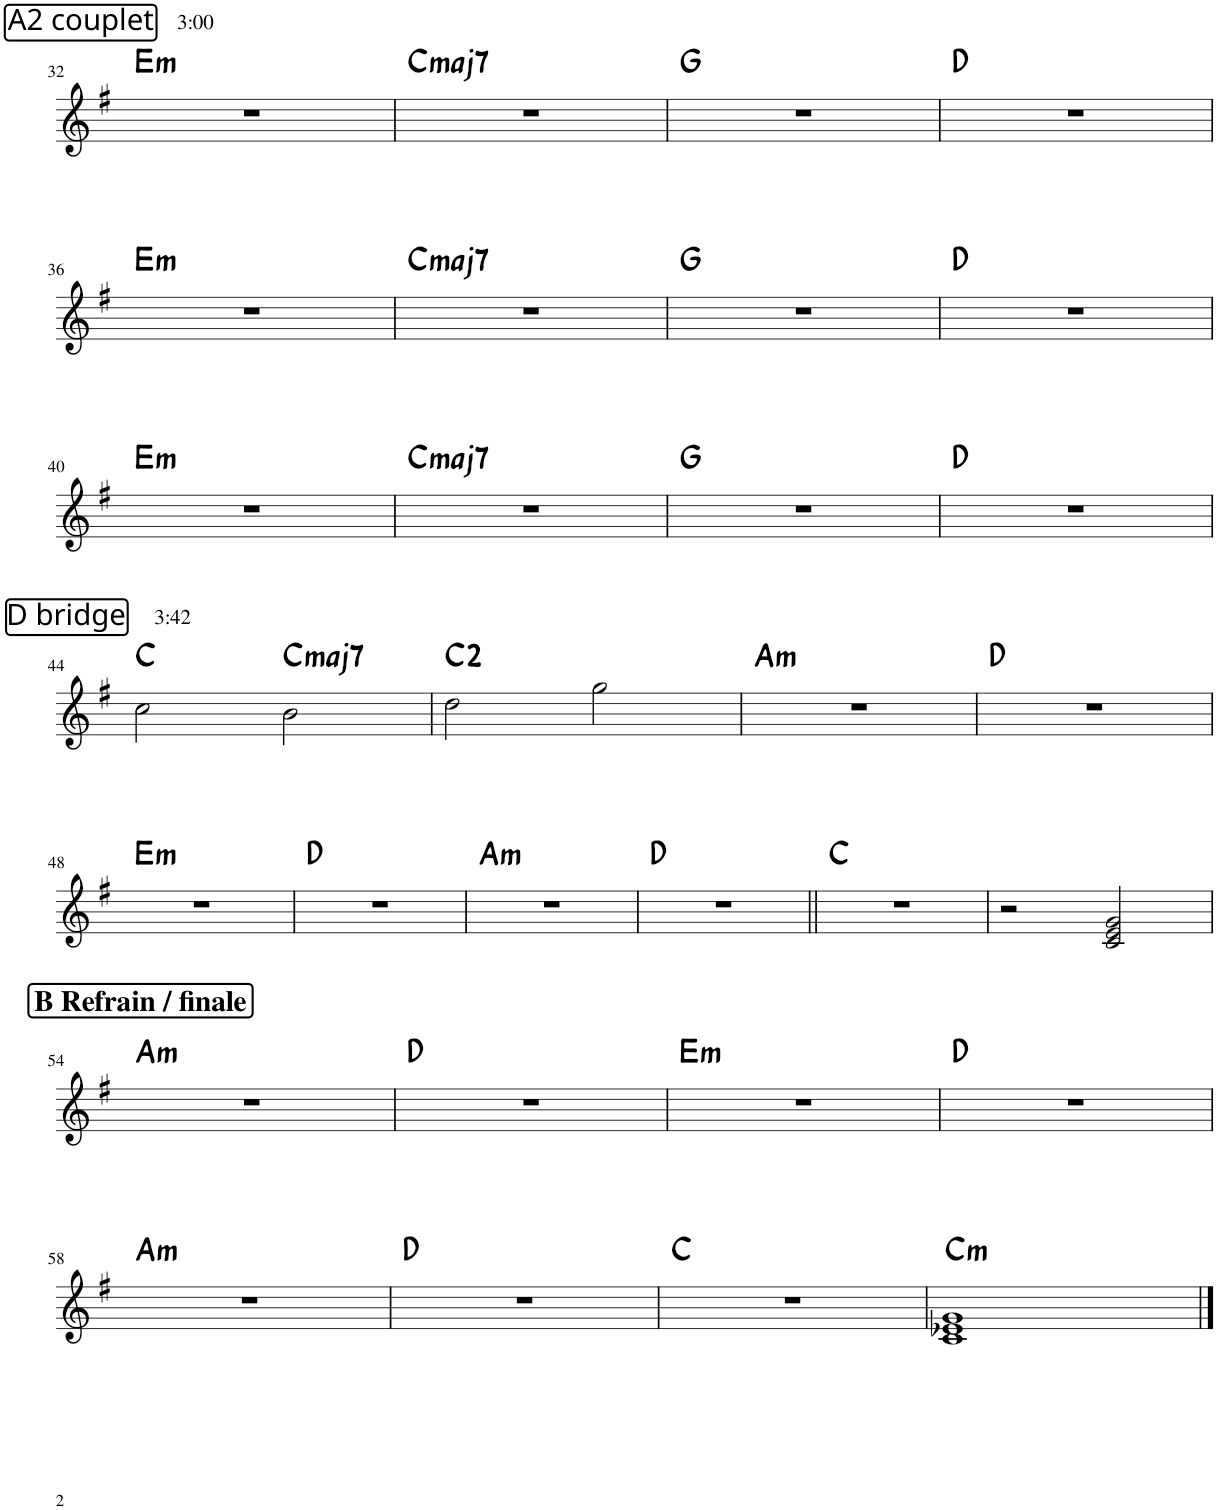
**kern	**harte
*part1	*part1
*staff1	*
*I"Piano	*
*I'Pno.	*
!!LO:PB:g=z
*clefG2	*
*k[f#]	*
*M4/4	*
!!LO:REH:place=s1:a:cj:fs=14:t=A2 couplet
=32	=32
!LO:TX:a:t=3&colon;00	!LO:H:kt=m
1r	E:min
=33	=33
!	!LO:H:kt=maj7
1r	C:maj7
=34	=34
1r	G:maj
=35	=35
1r	D:maj
!!LO:LB:g=z
=36	=36
!	!LO:H:kt=m
1r	E:min
=37	=37
!	!LO:H:kt=maj7
1r	C:maj7
=38	=38
1r	G:maj
=39	=39
1r	D:maj
!!LO:LB:g=z
=40	=40
!	!LO:H:kt=m
1r	E:min
=41	=41
!	!LO:H:kt=maj7
1r	C:maj7
=42	=42
1r	G:maj
=43	=43
1r	D:maj
!!LO:LB:g=z
!!LO:REH:place=s1:a:cj:fs=14:t=D bridge
=44	=44
!LO:TX:a:t=3&colon;42	!
2cc\	C:maj
!	!LO:H:kt=maj7
2b\	C:maj7
=45	=45
2dd\	C:maj(2)
2gg\	.
=46	=46
!	!LO:H:kt=m
1r	A:min
=47	=47
1r	D:maj
!!LO:LB:g=z
=48	=48
!	!LO:H:kt=m
1r	E:min
=49	=49
1r	D:maj
=50	=50
!	!LO:H:kt=m
1r	A:min
=51	=51
1r	D:maj
=52||	=52||
1r	C:maj
=53	=53
2r	.
2c/ 2e/ 2g/	.
!!LO:LB:g=z
!!LO:REH:place=s1:a:B:cj:fs=14:t=B Refrain / finale
=54	=54
!	!LO:H:kt=m
1r	A:min
=55	=55
1r	D:maj
=56	=56
!	!LO:H:kt=m
1r	E:min
=57	=57
1r	D:maj
!!LO:LB:g=z
=58	=58
!	!LO:H:kt=m
1r	A:min
=59	=59
1r	D:maj
=60	=60
1r	C:maj
=61	=61
!	!LO:H:kt=m
1c 1e-X 1g	C:min
==	==
*-	*-
